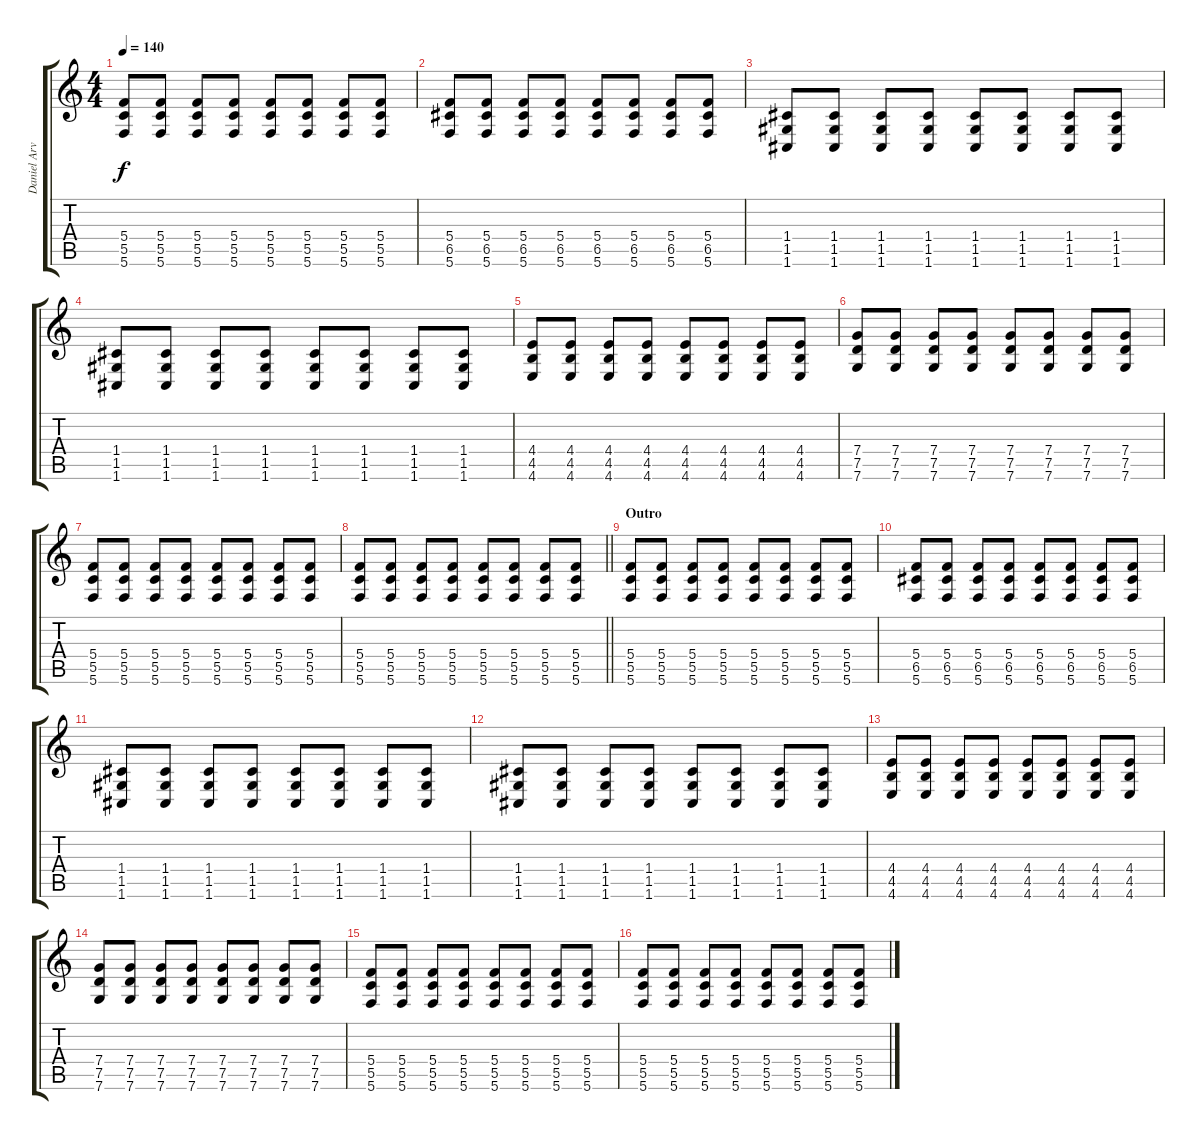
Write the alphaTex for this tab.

\track ("Daniel Arvidsson " "Daniel Arv") {instrument distortionguitar}
\staff {score tabs}
\tuning (D4 A3 F3 C3 G2 C2) {hide}
\ts (4 4)
\tempo 140
\clef g2
\ks c
(5.4 5.5 5.6).8{dy f} (5.4 5.5 5.6).8 (5.4 5.5 5.6).8 (5.4 5.5 5.6).8 (5.4 5.5 5.6).8 (5.4 5.5 5.6).8 (5.4 5.5 5.6).8 (5.4 5.5 5.6).8 |
(5.4 6.5 5.6).8 (5.4 6.5 5.6).8 (5.4 6.5 5.6).8 (5.4 6.5 5.6).8 (5.4 6.5 5.6).8 (5.4 6.5 5.6).8 (5.4 6.5 5.6).8 (5.4 6.5 5.6).8 |
(1.4 1.5 1.6).8 (1.4 1.5 1.6).8 (1.4 1.5 1.6).8 (1.4 1.5 1.6).8 (1.4 1.5 1.6).8 (1.4 1.5 1.6).8 (1.4 1.5 1.6).8 (1.4 1.5 1.6).8 |
(1.4 1.5 1.6).8 (1.4 1.5 1.6).8 (1.4 1.5 1.6).8 (1.4 1.5 1.6).8 (1.4 1.5 1.6).8 (1.4 1.5 1.6).8 (1.4 1.5 1.6).8 (1.4 1.5 1.6).8 |
(4.4 4.5 4.6).8 (4.4 4.5 4.6).8 (4.4 4.5 4.6).8 (4.4 4.5 4.6).8 (4.4 4.5 4.6).8 (4.4 4.5 4.6).8 (4.4 4.5 4.6).8 (4.4 4.5 4.6).8 |
(7.4 7.5 7.6).8 (7.4 7.5 7.6).8 (7.4 7.5 7.6).8 (7.4 7.5 7.6).8 (7.4 7.5 7.6).8 (7.4 7.5 7.6).8 (7.4 7.5 7.6).8 (7.4 7.5 7.6).8 |
(5.4 5.5 5.6).8 (5.4 5.5 5.6).8 (5.4 5.5 5.6).8 (5.4 5.5 5.6).8 (5.4 5.5 5.6).8 (5.4 5.5 5.6).8 (5.4 5.5 5.6).8 (5.4 5.5 5.6).8 |
\barLineRight lightlight
(5.4 5.5 5.6).8 (5.4 5.5 5.6).8 (5.4 5.5 5.6).8 (5.4 5.5 5.6).8 (5.4 5.5 5.6).8 (5.4 5.5 5.6).8 (5.4 5.5 5.6).8 (5.4 5.5 5.6).8 |
\section ("" "Outro")
(5.4 5.5 5.6).8 (5.4 5.5 5.6).8 (5.4 5.5 5.6).8 (5.4 5.5 5.6).8 (5.4 5.5 5.6).8 (5.4 5.5 5.6).8 (5.4 5.5 5.6).8 (5.4 5.5 5.6).8 |
(5.4 6.5 5.6).8 (5.4 6.5 5.6).8 (5.4 6.5 5.6).8 (5.4 6.5 5.6).8 (5.4 6.5 5.6).8 (5.4 6.5 5.6).8 (5.4 6.5 5.6).8 (5.4 6.5 5.6).8 |
(1.4 1.5 1.6).8 (1.4 1.5 1.6).8 (1.4 1.5 1.6).8 (1.4 1.5 1.6).8 (1.4 1.5 1.6).8 (1.4 1.5 1.6).8 (1.4 1.5 1.6).8 (1.4 1.5 1.6).8 |
(1.4 1.5 1.6).8 (1.4 1.5 1.6).8 (1.4 1.5 1.6).8 (1.4 1.5 1.6).8 (1.4 1.5 1.6).8 (1.4 1.5 1.6).8 (1.4 1.5 1.6).8 (1.4 1.5 1.6).8 |
(4.4 4.5 4.6).8 (4.4 4.5 4.6).8 (4.4 4.5 4.6).8 (4.4 4.5 4.6).8 (4.4 4.5 4.6).8 (4.4 4.5 4.6).8 (4.4 4.5 4.6).8 (4.4 4.5 4.6).8 |
(7.4 7.5 7.6).8 (7.4 7.5 7.6).8 (7.4 7.5 7.6).8 (7.4 7.5 7.6).8 (7.4 7.5 7.6).8 (7.4 7.5 7.6).8 (7.4 7.5 7.6).8 (7.4 7.5 7.6).8 |
(5.4 5.5 5.6).8 (5.4 5.5 5.6).8 (5.4 5.5 5.6).8 (5.4 5.5 5.6).8 (5.4 5.5 5.6).8 (5.4 5.5 5.6).8 (5.4 5.5 5.6).8 (5.4 5.5 5.6).8 |
(5.4 5.5 5.6).8 (5.4 5.5 5.6).8 (5.4 5.5 5.6).8 (5.4 5.5 5.6).8 (5.4 5.5 5.6).8 (5.4 5.5 5.6).8 (5.4 5.5 5.6).8 (5.4 5.5 5.6).8
